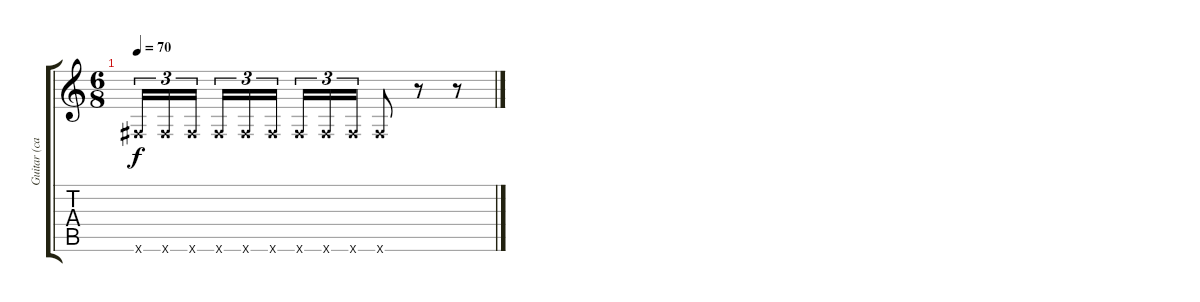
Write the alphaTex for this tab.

\track ("Guitar (capo 3)" "Guitar (ca") {instrument acousticguitarsteel}
\staff {score tabs}
\tuning (G4 D4 Bb3 F3 C3 G2) {hide}
\ts (6 8)
\tempo 70
\clef g2
\ks c
-1.6{x}.16{tu (3 2) dy f} -1.6{x}.16{tu (3 2)} -1.6{x}.16{tu (3 2)} -1.6{x}.16{tu (3 2)} -1.6{x}.16{tu (3 2)} -1.6{x}.16{tu (3 2)} -1.6{x}.16{tu (3 2)} -1.6{x}.16{tu (3 2)} -1.6{x}.16{tu (3 2)} -1.6{x}.8 r.8 r.8
